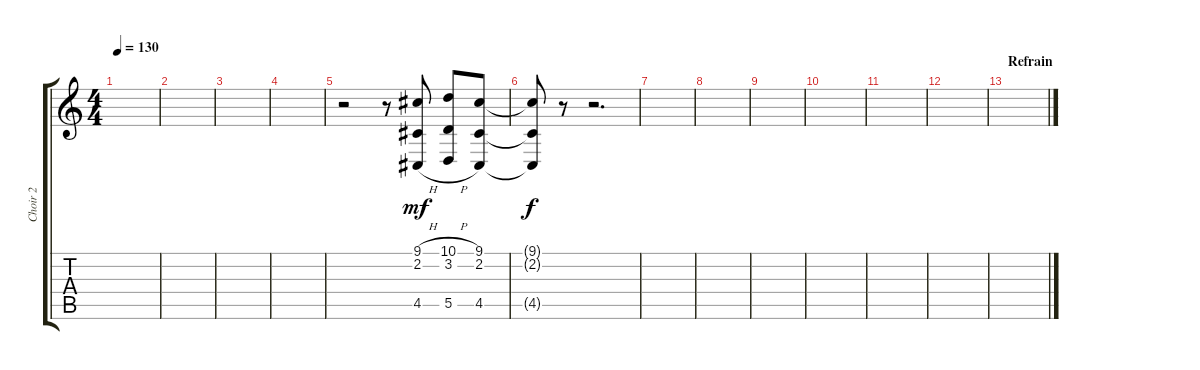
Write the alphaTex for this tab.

\track ("Choir 2" "Choir 2") {instrument choiraahs}
\staff {score tabs}
\tuning (E4 B3 G3 D3 A2 E2) {hide}
\ts (4 4)
\tempo 130
\clef g2
\ks c
|
|
|
|
r.2 r.8 (9.1{h} 2.2{h} 4.5{h}).8{dy mf} (10.1{h} 3.2{h} 5.5{h}).8 (9.1 2.2 4.5).8 |
(9.1{t} 2.2{t} 4.5{t}).8{dy f} r.8 r.2{d} |
|
|
|
|
|
|
\section ("" "Refrain")
